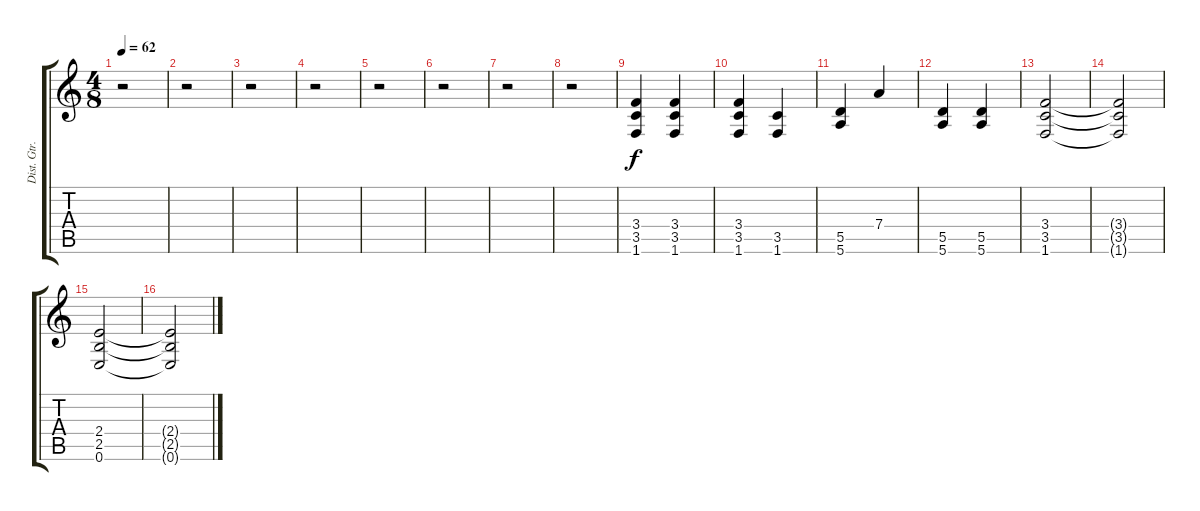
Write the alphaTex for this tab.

\track ("Dist. Gtr." "Dist. Gtr.") {instrument distortionguitar}
\staff {score tabs}
\tuning (E4 B3 G3 D3 A2 E2) {hide}
\ts (4 8)
\tempo 62
\clef g2
\ks c
r.2{dy f} |
r.2 |
r.2 |
r.2 |
r.2 |
r.2 |
r.2 |
r.2 |
(3.4 3.5 1.6).4 (3.4 3.5 1.6).4 |
(3.4 3.5 1.6).4 (3.5 1.6).4 |
(5.5 5.6).4 7.4.4 |
(5.5 5.6).4 (5.5 5.6).4 |
(3.4 3.5 1.6).2 |
(3.4{t} 3.5{t} 1.6{t}).2 |
(2.4 2.5 0.6).2 |
(2.4{t} 2.5{t} 0.6{t}).2
